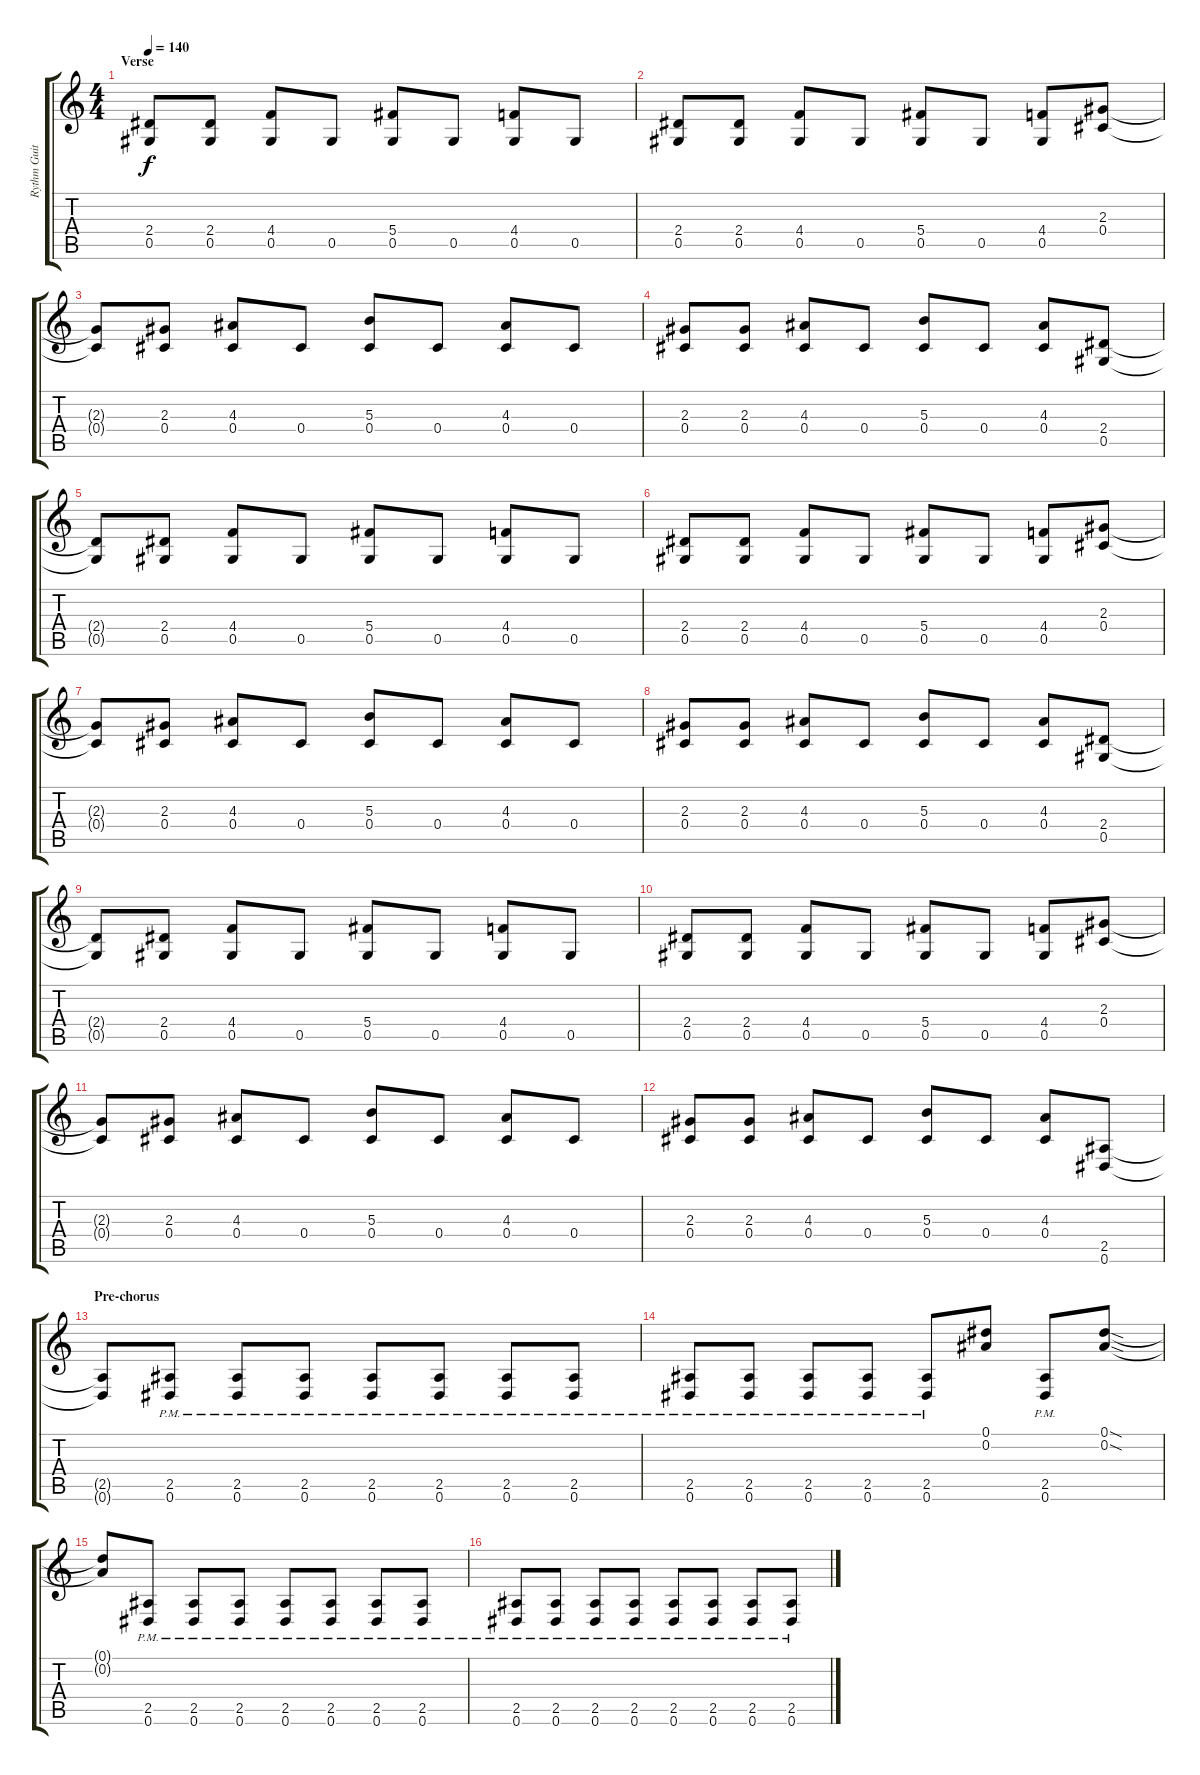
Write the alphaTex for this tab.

\track ("Rythm Guitar" "Rythm Guit") {instrument distortionguitar}
\staff {score tabs}
\tuning (Eb4 Bb3 Gb3 Db3 Ab2 Eb2) {hide}
\ts (4 4)
\section ("" "Verse")
\tempo 140
\clef g2
\ks c
(2.4{t} 0.5{t}).8{dy f} (2.4 0.5).8 (4.4 0.5).8 0.5.8 (5.4 0.5).8 0.5.8 (4.4 0.5).8 0.5.8 |
(2.4 0.5).8 (2.4 0.5).8 (4.4 0.5).8 0.5.8 (5.4 0.5).8 0.5.8 (4.4 0.5).8 (2.3 0.4).8 |
(2.3{t} 0.4{t}).8 (2.3 0.4).8 (4.3 0.4).8 0.4.8 (5.3 0.4).8 0.4.8 (4.3 0.4).8 0.4.8 |
(2.3 0.4).8 (2.3 0.4).8 (4.3 0.4).8 0.4.8 (5.3 0.4).8 0.4.8 (4.3 0.4).8 (2.4 0.5).8 |
(2.4{t} 0.5{t}).8 (2.4 0.5).8 (4.4 0.5).8 0.5.8 (5.4 0.5).8 0.5.8 (4.4 0.5).8 0.5.8 |
(2.4 0.5).8 (2.4 0.5).8 (4.4 0.5).8 0.5.8 (5.4 0.5).8 0.5.8 (4.4 0.5).8 (2.3 0.4).8 |
(2.3{t} 0.4{t}).8 (2.3 0.4).8 (4.3 0.4).8 0.4.8 (5.3 0.4).8 0.4.8 (4.3 0.4).8 0.4.8 |
(2.3 0.4).8 (2.3 0.4).8 (4.3 0.4).8 0.4.8 (5.3 0.4).8 0.4.8 (4.3 0.4).8 (2.4 0.5).8 |
(2.4{t} 0.5{t}).8 (2.4 0.5).8 (4.4 0.5).8 0.5.8 (5.4 0.5).8 0.5.8 (4.4 0.5).8 0.5.8 |
(2.4 0.5).8 (2.4 0.5).8 (4.4 0.5).8 0.5.8 (5.4 0.5).8 0.5.8 (4.4 0.5).8 (2.3 0.4).8 |
(2.3{t} 0.4{t}).8 (2.3 0.4).8 (4.3 0.4).8 0.4.8 (5.3 0.4).8 0.4.8 (4.3 0.4).8 0.4.8 |
(2.3 0.4).8 (2.3 0.4).8 (4.3 0.4).8 0.4.8 (5.3 0.4).8 0.4.8 (4.3 0.4).8 (2.5 0.6).8 |
\section ("" "Pre-chorus")
(2.5{t} 0.6{t}).8 (2.5{pm} 0.6{pm}).8 (2.5{pm} 0.6{pm}).8 (2.5{pm} 0.6{pm}).8 (2.5{pm} 0.6{pm}).8 (2.5{pm} 0.6{pm}).8 (2.5{pm} 0.6{pm}).8 (2.5{pm} 0.6{pm}).8 |
(2.5{pm} 0.6{pm}).8 (2.5{pm} 0.6{pm}).8 (2.5{pm} 0.6{pm}).8 (2.5{pm} 0.6{pm}).8 (2.5{pm} 0.6{pm}).8 (0.1 0.2).8 (2.5{pm} 0.6{pm}).8 (0.1{sod} 0.2{sod}).8 |
(0.1{t} 0.2{t}).8 (2.5{pm} 0.6{pm}).8 (2.5{pm} 0.6{pm}).8 (2.5{pm} 0.6{pm}).8 (2.5{pm} 0.6{pm}).8 (2.5{pm} 0.6{pm}).8 (2.5{pm} 0.6{pm}).8 (2.5{pm} 0.6{pm}).8 |
(2.5{pm} 0.6{pm}).8 (2.5{pm} 0.6{pm}).8 (2.5{pm} 0.6{pm}).8 (2.5{pm} 0.6{pm}).8 (2.5{pm} 0.6{pm}).8 (2.5{pm} 0.6{pm}).8 (2.5{pm} 0.6{pm}).8 (2.5{pm} 0.6{pm}).8
